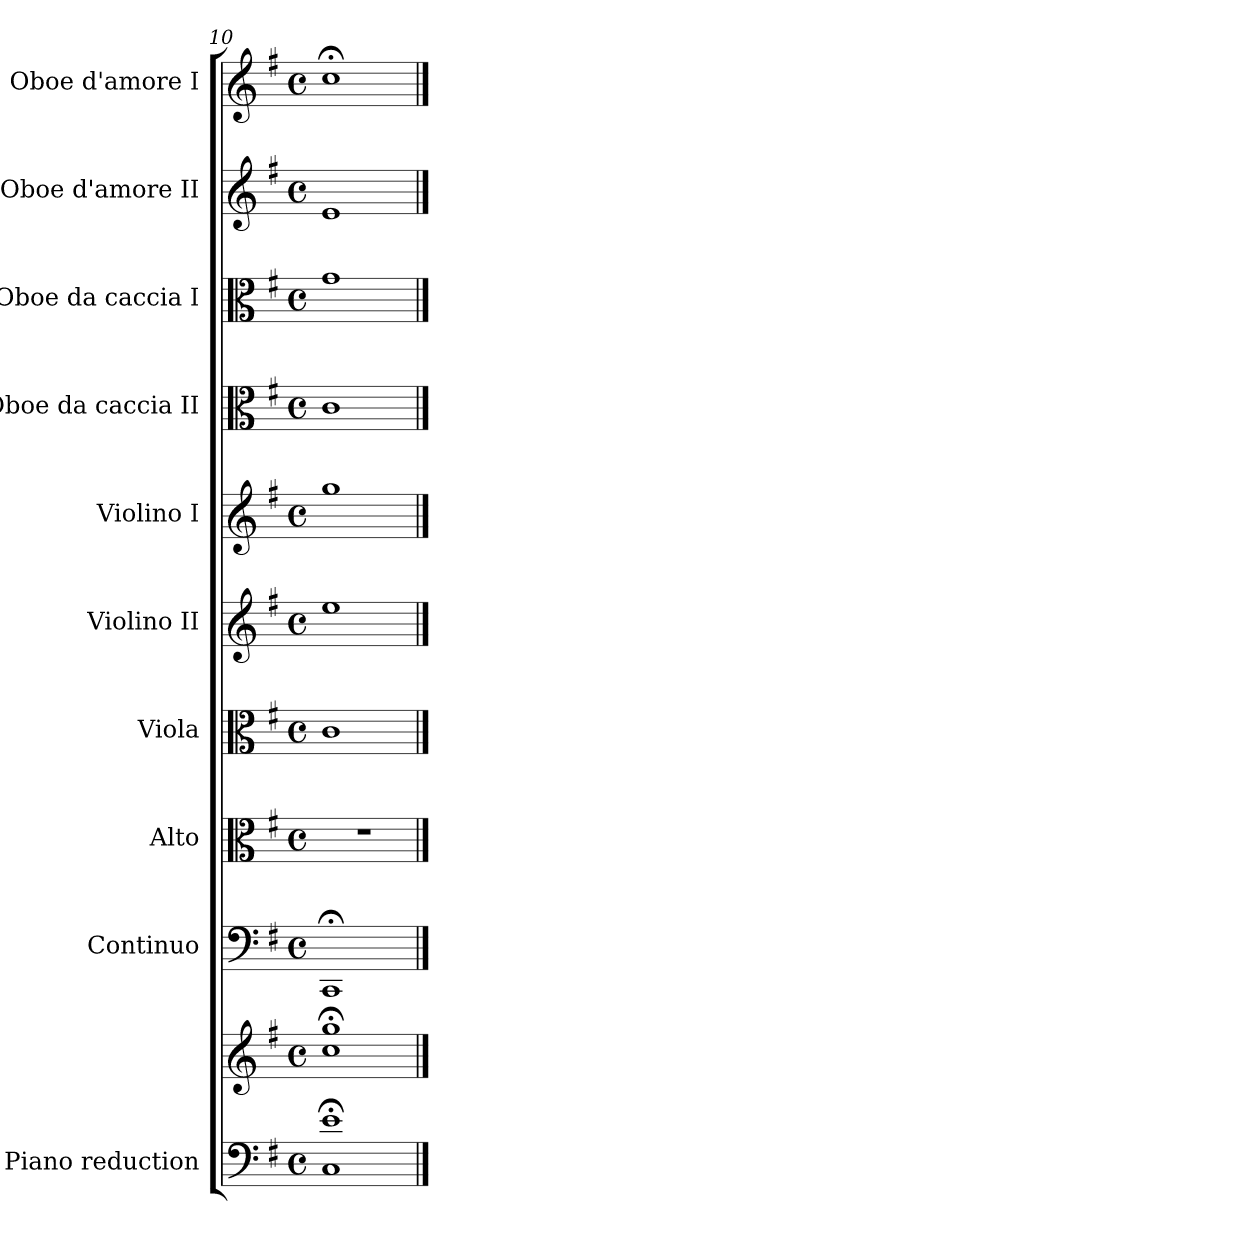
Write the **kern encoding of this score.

**kern	**kern	**kern	**kern	**kern	**kern	**kern	**kern	**kern	**kern	**kern
*part10	*part10	*part9	*part8	*part7	*part6	*part5	*part4	*part3	*part2	*part1
*staff11	*staff10	*staff9	*staff8	*staff7	*staff6	*staff5	*staff4	*staff3	*staff2	*staff1
*I"Piano reduction	*	*I"Continuo	*I"Alto	*I"Viola	*I"Violino II	*I"Violino I	*I"Oboe da caccia II	*I"Oboe da caccia I	*I"Oboe d'amore II	*I"Oboe d'amore I
*I'Pno	*	*	*	*I'Vla	*I'Vln	*I'Vln	*I'Ob	*I'Ob	*I'Ob	*I'Ob
*clefF4	*clefG2	*clefF4	*clefC3	*clefC3	*clefG2	*clefG2	*clefC3	*clefC3	*clefG2	*clefG2
*k[f#]	*k[f#]	*k[f#]	*k[f#]	*k[f#]	*k[f#]	*k[f#]	*k[f#]	*k[f#]	*k[f#]	*k[f#]
*M4/4	*M4/4	*M4/4	*M4/4	*M4/4	*M4/4	*M4/4	*M4/4	*M4/4	*M4/4	*M4/4
*met(c)	*met(c)	*met(c)	*met(c)	*met(c)	*met(c)	*met(c)	*met(c)	*met(c)	*met(c)	*met(c)
=10	=10	=10	=10	=10	=10	=10	=10	=10	=10	=10
1C; 1e;	1cc;< 1gg;<	1CC;<	1r	1c	1ee	1gg	1c	1g	1e	1cc;<
==	==	==	==	==	==	==	==	==	==	==
*-	*-	*-	*-	*-	*-	*-	*-	*-	*-	*-
